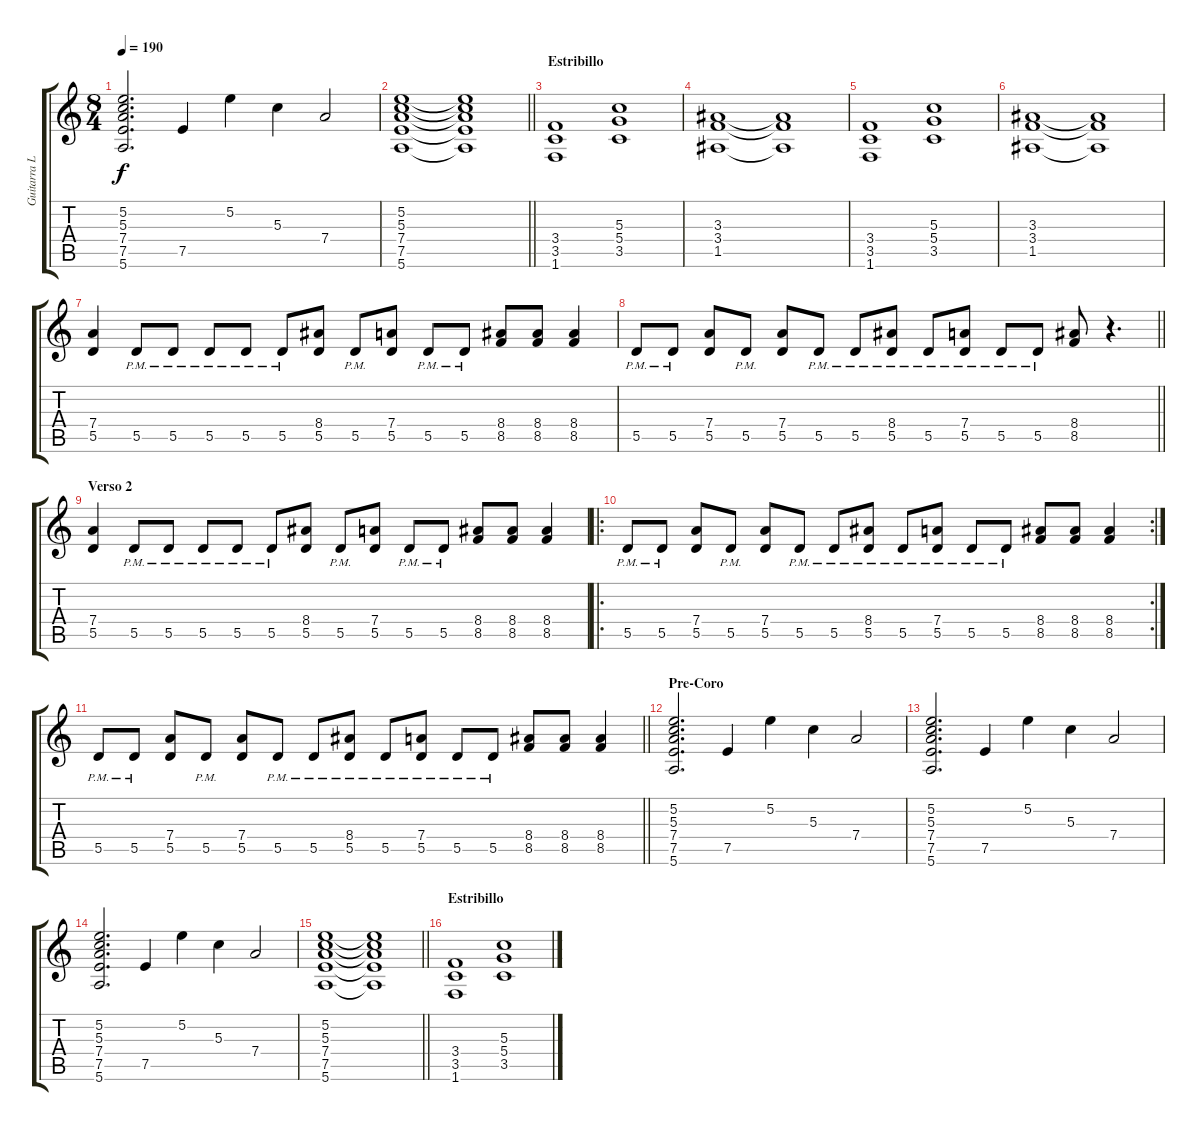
\track ("Guitarra Líder" "Guitarra L") {instrument distortionguitar}
\staff {score tabs}
\tuning (E4 B3 G3 D3 A2 E2) {hide}
\ts (8 4)
\tempo 190
\clef g2
\ks c
(5.2 5.3 7.4 7.5 5.6).2{d dy f} 7.5.4 5.2.4 5.3.4 7.4.2 |
\barLineRight lightlight
(5.2 5.3 7.4 7.5 5.6).1 (5.2{t} 5.3{t} 7.4{t} 7.5{t} 5.6{t}).1 |
\section ("" "Estribillo")
(3.4 3.5 1.6).1 (5.3 5.4 3.5).1 |
(3.3 3.4 1.5).1 (3.3{t} 3.4{t} 1.5{t}).1 |
(3.4 3.5 1.6).1 (5.3 5.4 3.5).1 |
(3.3 3.4 1.5).1 (3.3{t} 3.4{t} 1.5{t}).1 |
(7.4 5.5).4 5.5{pm}.8 5.5{pm}.8 5.5{pm}.8 5.5{pm}.8 5.5{pm}.8 (8.4 5.5).8 5.5{pm}.8 (7.4 5.5).8 5.5{pm}.8 5.5{pm}.8 (8.4 8.5).8 (8.4 8.5).8 (8.4 8.5).4 |
\barLineRight lightlight
5.5{pm}.8 5.5{pm}.8 (7.4 5.5).8 5.5{pm}.8 (7.4 5.5).8 5.5{pm}.8 5.5{pm}.8 (8.4 5.5{pm}).8 5.5{pm}.8 (7.4 5.5{pm}).8 5.5{pm}.8 5.5{pm}.8 (8.4 8.5).8 r.4{d} |
\section ("" "Verso 2")
(7.4 5.5).4 5.5{pm}.8 5.5{pm}.8 5.5{pm}.8 5.5{pm}.8 5.5{pm}.8 (8.4 5.5).8 5.5{pm}.8 (7.4 5.5).8 5.5{pm}.8 5.5{pm}.8 (8.4 8.5).8 (8.4 8.5).8 (8.4 8.5).4 |
\ro
\rc 2
5.5{pm}.8 5.5{pm}.8 (7.4 5.5).8 5.5{pm}.8 (7.4 5.5).8 5.5{pm}.8 5.5{pm}.8 (8.4 5.5{pm}).8 5.5{pm}.8 (7.4 5.5{pm}).8 5.5{pm}.8 5.5{pm}.8 (8.4 8.5).8 (8.4 8.5).8 (8.4 8.5).4 |
\barLineRight lightlight
5.5{pm}.8 5.5{pm}.8 (7.4 5.5).8 5.5{pm}.8 (7.4 5.5).8 5.5{pm}.8 5.5{pm}.8 (8.4 5.5{pm}).8 5.5{pm}.8 (7.4 5.5{pm}).8 5.5{pm}.8 5.5{pm}.8 (8.4 8.5).8 (8.4 8.5).8 (8.4 8.5).4 |
\section ("" "Pre-Coro")
(5.2 5.3 7.4 7.5 5.6).2{d} 7.5.4 5.2.4 5.3.4 7.4.2 |
(5.2 5.3 7.4 7.5 5.6).2{d} 7.5.4 5.2.4 5.3.4 7.4.2 |
(5.2 5.3 7.4 7.5 5.6).2{d} 7.5.4 5.2.4 5.3.4 7.4.2 |
\barLineRight lightlight
(5.2 5.3 7.4 7.5 5.6).1 (5.2{t} 5.3{t} 7.4{t} 7.5{t} 5.6{t}).1 |
\section ("" "Estribillo")
(3.4 3.5 1.6).1 (5.3 5.4 3.5).1
